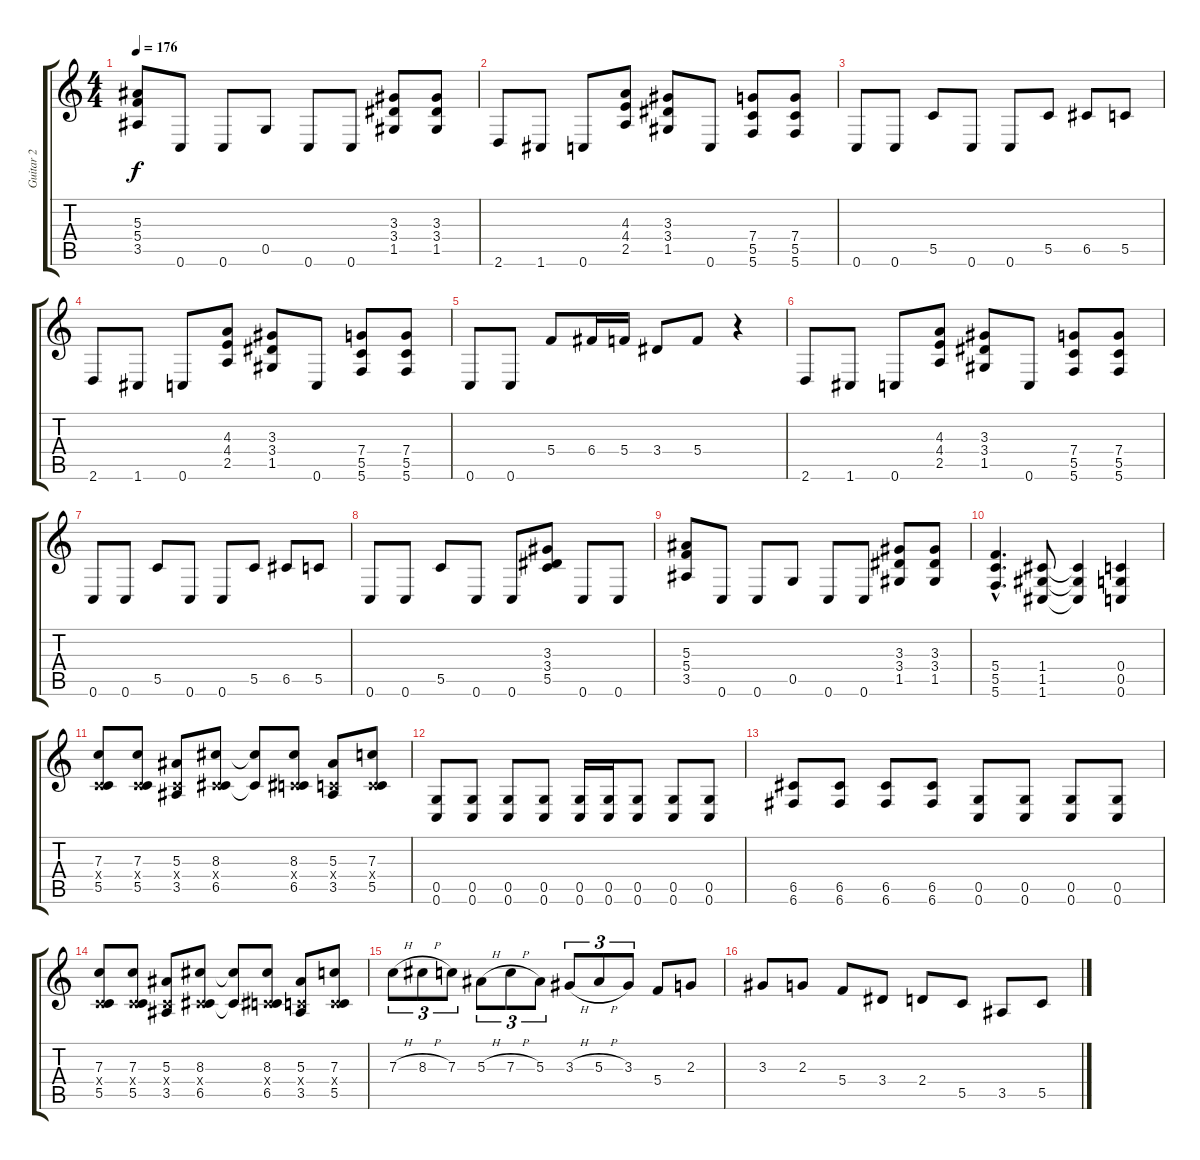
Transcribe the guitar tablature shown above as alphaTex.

\track ("Guitar 2" "Guitar 2") {instrument distortionguitar}
\staff {score tabs}
\tuning (D4 A3 F3 C3 G2 C2) {hide}
\ts (4 4)
\tempo 176
\clef g2
\ks c
(5.3 5.4 3.5).8{dy f} 0.6.8 0.6.8 0.5.8 0.6.8 0.6.8 (3.3 3.4 1.5).8 (3.3 3.4 1.5).8 |
2.6.8 1.6.8 0.6.8 (4.3 4.4 2.5).8 (3.3 3.4 1.5).8 0.6.8 (7.4 5.5 5.6).8 (7.4 5.5 5.6).8 |
0.6.8 0.6.8 5.5.8 0.6.8 0.6.8 5.5.8 6.5.8 5.5.8 |
2.6.8 1.6.8 0.6.8 (4.3 4.4 2.5).8 (3.3 3.4 1.5).8 0.6.8 (7.4 5.5 5.6).8 (7.4 5.5 5.6).8 |
0.6.8 0.6.8 5.4.8 6.4.16 5.4.16 3.4.8 5.4.8 r.4 |
2.6.8 1.6.8 0.6.8 (4.3 4.4 2.5).8 (3.3 3.4 1.5).8 0.6.8 (7.4 5.5 5.6).8 (7.4 5.5 5.6).8 |
0.6.8 0.6.8 5.5.8 0.6.8 0.6.8 5.5.8 6.5.8 5.5.8 |
0.6.8 0.6.8 5.5.8 0.6.8 0.6.8 (3.3 3.4 5.5).8 0.6.8 0.6.8 |
(5.3 5.4 3.5).8 0.6.8 0.6.8 0.5.8 0.6.8 0.6.8 (3.3 3.4 1.5).8 (3.3 3.4 1.5).8 |
(5.4{hac} 5.5{hac} 5.6{hac}).4{d} (1.4 1.5 1.6).8 (1.4{t} 1.5{t} 1.6{t}).4 (0.4 0.5 0.6).4 |
(7.3 0.4{x} 5.5).8 (7.3 0.4{x} 5.5).8 (5.3 0.4{x} 3.5).8 (8.3 0.4{x} 6.5).8 (8.3{t} 6.5{t}).8 (8.3 0.4{x} 6.5).8 (5.3 0.4{x} 3.5).8 (7.3 0.4{x} 5.5).8 |
(0.5 0.6).8 (0.5 0.6).8 (0.5 0.6).8 (0.5 0.6).8 (0.5 0.6).16 (0.5 0.6).16 (0.5 0.6).8 (0.5 0.6).8 (0.5 0.6).8 |
(6.5 6.6).8 (6.5 6.6).8 (6.5 6.6).8 (6.5 6.6).8 (0.5 0.6).8 (0.5 0.6).8 (0.5 0.6).8 (0.5 0.6).8 |
(7.3 0.4{x} 5.5).8 (7.3 0.4{x} 5.5).8 (5.3 0.4{x} 3.5).8 (8.3 0.4{x} 6.5).8 (8.3{t} 6.5{t}).8 (8.3 0.4{x} 6.5).8 (5.3 0.4{x} 3.5).8 (7.3 0.4{x} 5.5).8 |
7.3{h}.8{tu (3 2)} 8.3{h}.8{tu (3 2)} 7.3.8{tu (3 2)} 5.3{h}.8{tu (3 2)} 7.3{h}.8{tu (3 2)} 5.3.8{tu (3 2)} 3.3{h}.8{tu (3 2)} 5.3{h}.8{tu (3 2)} 3.3.8{tu (3 2)} 5.4.8 2.3.8 |
3.3.8 2.3.8 5.4.8 3.4.8 2.4.8 5.5.8 3.5.8 5.5.8
